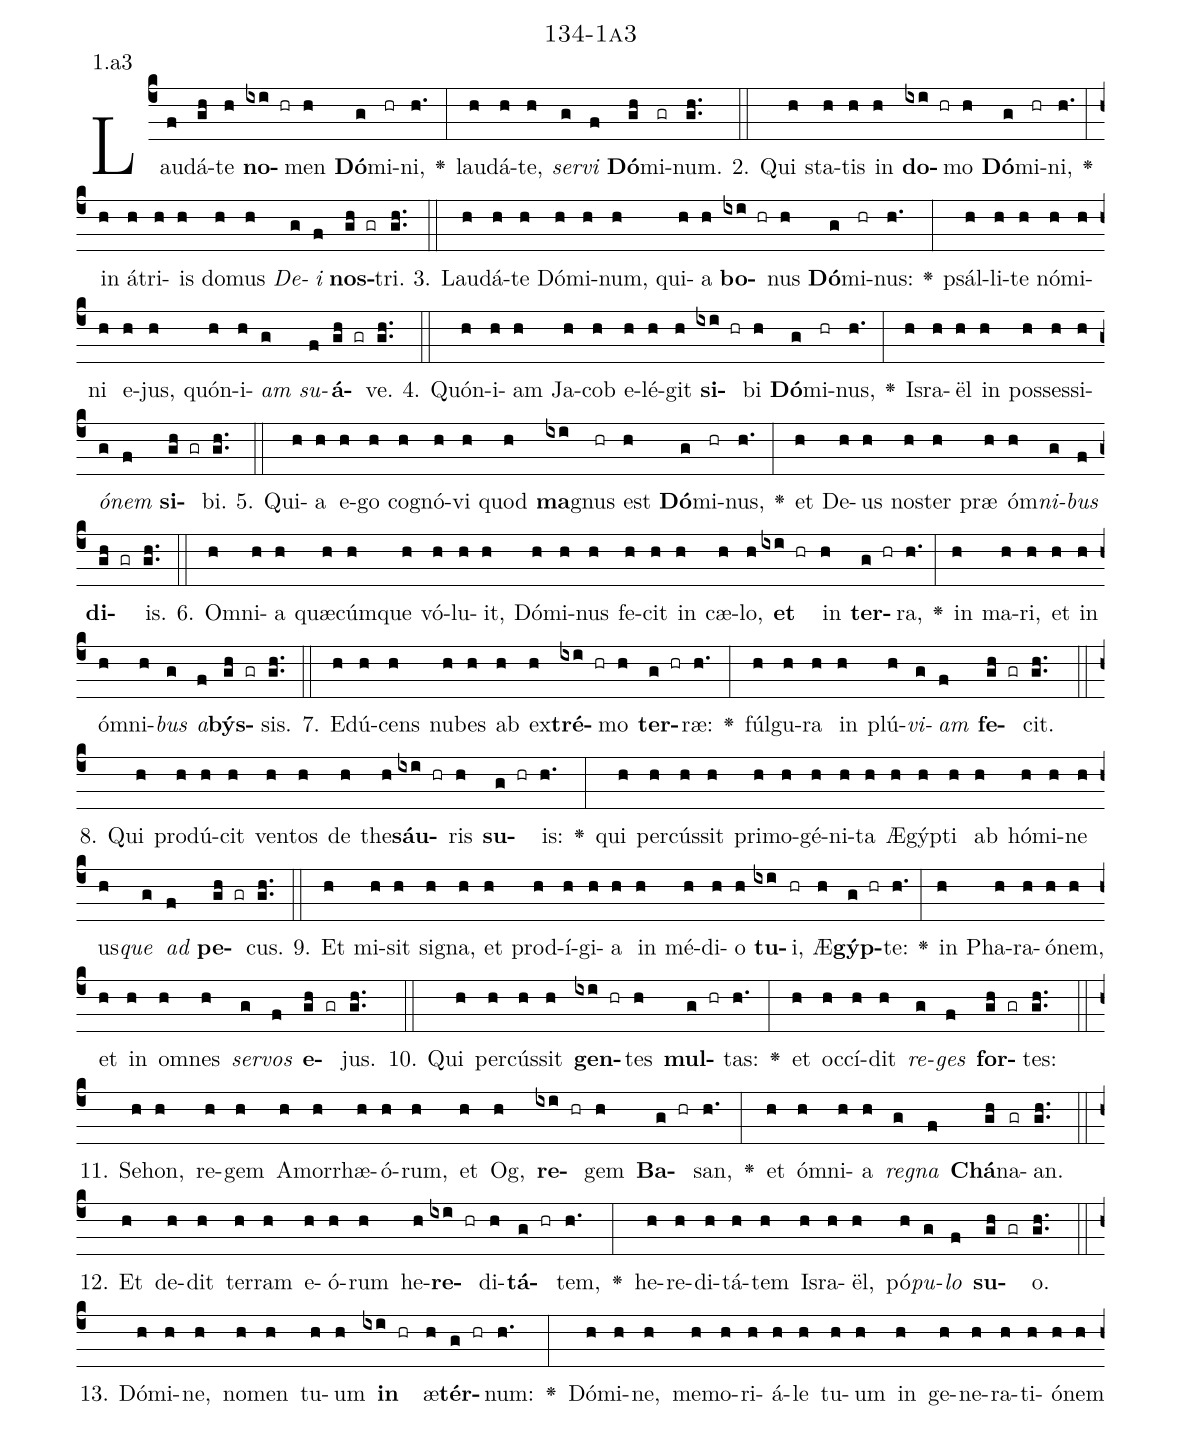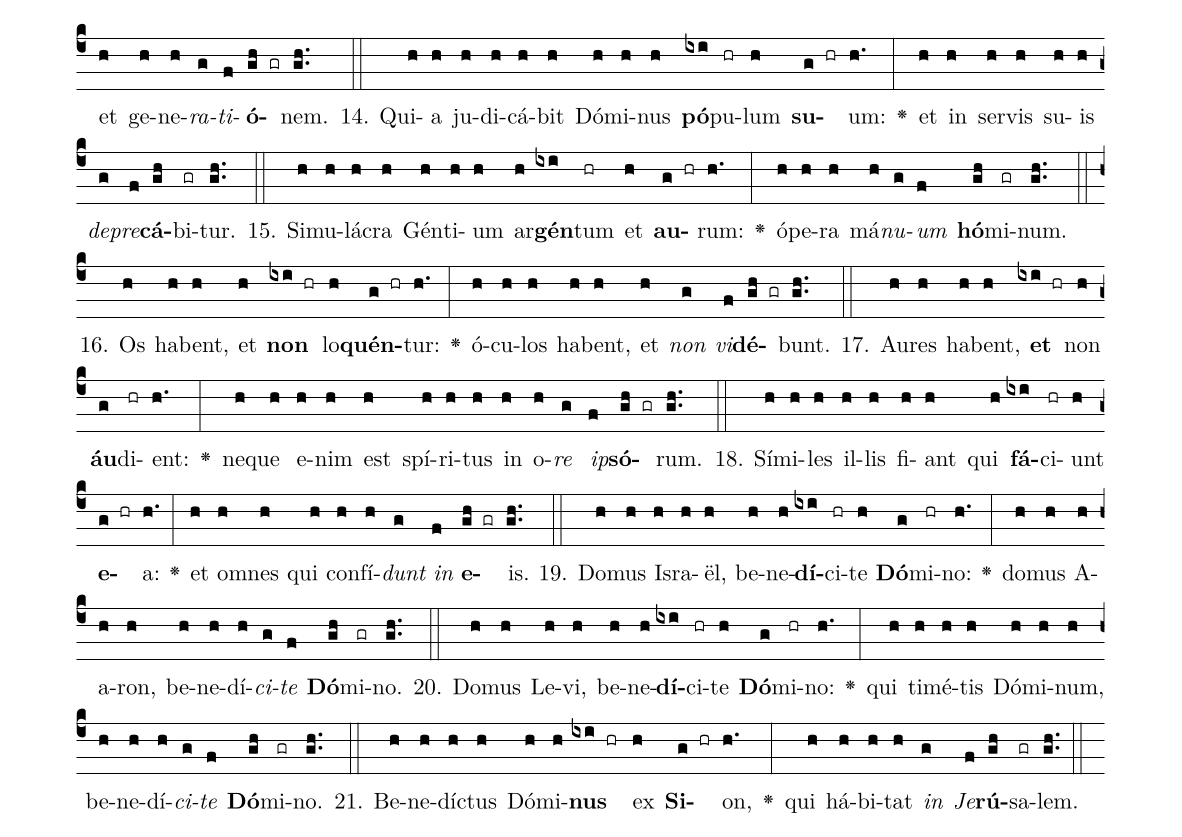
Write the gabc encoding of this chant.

name: 134-1a3;
annotation: 1.a3;
%%
(c4)Lau(f)dá(gh)te(h) <b>no</b>(ixi hr)men(h) <b>Dó</b>(g)mi(hr)ni,(h.) <v>\greheightstar</v>(:) lau(h)dá(h)te,(h) <i>ser</i>(g)<i>vi</i>(f) <b>Dó</b>(gh)mi(gr)num.(gh..) (::)
2. Qui(h) sta(h)tis(h) in(h) <b>do</b>(ixi hr)mo(h) <b>Dó</b>(g)mi(hr)ni,(h.) <v>\greheightstar</v>(:) in(h) á(h)tri(h)is(h) do(h)mus(h) <i>De</i>(g)<i>i</i>(f) <b>nos</b>(gh gr)tri.(gh..) (::)
3. Lau(h)dá(h)te(h) Dó(h)mi(h)num,(h) qui(h)a(h) <b>bo</b>(ixi hr)nus(h) <b>Dó</b>(g)mi(hr)nus:(h.) <v>\greheightstar</v>(:) psál(h)li(h)te(h) nó(h)mi(h)ni(h) e(h)jus,(h) quón(h)i(h)<i>am</i>(g) <i>su</i>(f)<b>á</b>(gh gr)ve.(gh..) (::)
4. Quón(h)i(h)am(h) Ja(h)cob(h) e(h)lé(h)git(h) <b>si</b>(ixi hr)bi(h) <b>Dó</b>(g)mi(hr)nus,(h.) <v>\greheightstar</v>(:) Is(h)ra(h)ël(h) in(h) pos(h)ses(h)si(h)<i>ó</i>(g)<i>nem</i>(f) <b>si</b>(gh gr)bi.(gh..) (::)
5. Qui(h)a(h) e(h)go(h) co(h)gnó(h)vi(h) quod(h) <b>ma</b>(ixi)gnus(hr) est(h) <b>Dó</b>(g)mi(hr)nus,(h.) <v>\greheightstar</v>(:) et(h) De(h)us(h) nos(h)ter(h) præ(h) óm(h)<i>ni</i>(g)<i>bus</i>(f) <b>di</b>(gh gr)is.(gh..) (::)
6. Om(h)ni(h)a(h) quæ(h)cúm(h)que(h) vó(h)lu(h)it,(h) Dó(h)mi(h)nus(h) fe(h)cit(h) in(h) cæ(h)lo,(h) <b>et</b>(ixi hr) in(h) <b>ter</b>(g hr)ra,(h.) <v>\greheightstar</v>(:) in(h) ma(h)ri,(h) et(h) in(h) óm(h)ni(h)<i>bus</i>(g) <i>a</i>(f)<b>býs</b>(gh gr)sis.(gh..) (::)
7. E(h)dú(h)cens(h) nu(h)bes(h) ab(h) ex(h)<b>tré</b>(ixi hr)mo(h) <b>ter</b>(g hr)ræ:(h.) <v>\greheightstar</v>(:) fúl(h)gu(h)ra(h) in(h) plú(h)<i>vi</i>(g)<i>am</i>(f) <b>fe</b>(gh gr)cit.(gh..) (::)
8. Qui(h) pro(h)dú(h)cit(h) ven(h)tos(h) de(h) the(h)<b>sáu</b>(ixi hr)ris(h) <b>su</b>(g hr)is:(h.) <v>\greheightstar</v>(:) qui(h) per(h)cús(h)sit(h) pri(h)mo(h)gé(h)ni(h)ta(h) Æ(h)gýp(h)ti(h) ab(h) hó(h)mi(h)ne(h) us(h)<i>que</i>(g) <i>ad</i>(f) <b>pe</b>(gh gr)cus.(gh..) (::)
9. Et(h) mi(h)sit(h) si(h)gna,(h) et(h) prod(h)í(h)gi(h)a(h) in(h) mé(h)di(h)o(h) <b>tu</b>(ixi)i,(hr) Æ(h)<b>gýp</b>(g hr)te:(h.) <v>\greheightstar</v>(:) in(h) Pha(h)ra(h)ó(h)nem,(h) et(h) in(h) om(h)nes(h) <i>ser</i>(g)<i>vos</i>(f) <b>e</b>(gh gr)jus.(gh..) (::)
10. Qui(h) per(h)cús(h)sit(h) <b>gen</b>(ixi hr)tes(h) <b>mul</b>(g hr)tas:(h.) <v>\greheightstar</v>(:) et(h) oc(h)cí(h)dit(h) <i>re</i>(g)<i>ges</i>(f) <b>for</b>(gh gr)tes:(gh..) (::)
11. Se(h)hon,(h) re(h)gem(h) A(h)mor(h)rhæ(h)ó(h)rum,(h) et(h) Og,(h) <b>re</b>(ixi hr)gem(h) <b>Ba</b>(g hr)san,(h.) <v>\greheightstar</v>(:) et(h) óm(h)ni(h)a(h) <i>re</i>(g)<i>gna</i>(f) <b>Chá</b>(gh)na(gr)an.(gh..) (::)
12. Et(h) de(h)dit(h) ter(h)ram(h) e(h)ó(h)rum(h) he(h)<b>re</b>(ixi hr)di(h)<b>tá</b>(g hr)tem,(h.) <v>\greheightstar</v>(:) he(h)re(h)di(h)tá(h)tem(h) Is(h)ra(h)ël,(h) pó(h)<i>pu</i>(g)<i>lo</i>(f) <b>su</b>(gh gr)o.(gh..) (::)
13. Dó(h)mi(h)ne,(h) no(h)men(h) tu(h)um(h) <b>in</b>(ixi hr) æ(h)<b>tér</b>(g hr)num:(h.) <v>\greheightstar</v>(:) Dó(h)mi(h)ne,(h) me(h)mo(h)ri(h)á(h)le(h) tu(h)um(h) in(h) ge(h)ne(h)ra(h)ti(h)ó(h)nem(h) et(h) ge(h)ne(h)<i>ra</i>(g)<i>ti</i>(f)<b>ó</b>(gh gr)nem.(gh..) (::)
14. Qui(h)a(h) ju(h)di(h)cá(h)bit(h) Dó(h)mi(h)nus(h) <b>pó</b>(ixi)pu(hr)lum(h) <b>su</b>(g hr)um:(h.) <v>\greheightstar</v>(:) et(h) in(h) ser(h)vis(h) su(h)is(h) <i>de</i>(g)<i>pre</i>(f)<b>cá</b>(gh)bi(gr)tur.(gh..) (::)
15. Si(h)mu(h)lá(h)cra(h) Gén(h)ti(h)um(h) ar(h)<b>gén</b>(ixi)tum(hr) et(h) <b>au</b>(g hr)rum:(h.) <v>\greheightstar</v>(:) ó(h)pe(h)ra(h) má(h)<i>nu</i>(g)<i>um</i>(f) <b>hó</b>(gh)mi(gr)num.(gh..) (::)
16. Os(h) ha(h)bent,(h) et(h) <b>non</b>(ixi hr) lo(h)<b>quén</b>(g hr)tur:(h.) <v>\greheightstar</v>(:) ó(h)cu(h)los(h) ha(h)bent,(h) et(h) <i>non</i>(g) <i>vi</i>(f)<b>dé</b>(gh gr)bunt.(gh..) (::)
17. Au(h)res(h) ha(h)bent,(h) <b>et</b>(ixi hr) non(h) <b>áu</b>(g)di(hr)ent:(h.) <v>\greheightstar</v>(:) ne(h)que(h) e(h)nim(h) est(h) spí(h)ri(h)tus(h) in(h) o(h)<i>re</i>(g) <i>ip</i>(f)<b>só</b>(gh gr)rum.(gh..) (::)
18. Sí(h)mi(h)les(h) il(h)lis(h) fi(h)ant(h) qui(h) <b>fá</b>(ixi)ci(hr)unt(h) <b>e</b>(g hr)a:(h.) <v>\greheightstar</v>(:) et(h) om(h)nes(h) qui(h) con(h)fí(h)<i>dunt</i>(g) <i>in</i>(f) <b>e</b>(gh gr)is.(gh..) (::)
19. Do(h)mus(h) Is(h)ra(h)ël,(h) be(h)ne(h)<b>dí</b>(ixi)ci(hr)te(h) <b>Dó</b>(g)mi(hr)no:(h.) <v>\greheightstar</v>(:) do(h)mus(h) A(h)a(h)ron,(h) be(h)ne(h)dí(h)<i>ci</i>(g)<i>te</i>(f) <b>Dó</b>(gh)mi(gr)no.(gh..) (::)
20. Do(h)mus(h) Le(h)vi,(h) be(h)ne(h)<b>dí</b>(ixi)ci(hr)te(h) <b>Dó</b>(g)mi(hr)no:(h.) <v>\greheightstar</v>(:) qui(h) ti(h)mé(h)tis(h) Dó(h)mi(h)num,(h) be(h)ne(h)dí(h)<i>ci</i>(g)<i>te</i>(f) <b>Dó</b>(gh)mi(gr)no.(gh..) (::)
21. Be(h)ne(h)díc(h)tus(h) Dó(h)mi(h)<b>nus</b>(ixi hr) ex(h) <b>Si</b>(g hr)on,(h.) <v>\greheightstar</v>(:) qui(h) há(h)bi(h)tat(h) <i>in</i>(g) <i>Je</i>(f)<b>rú</b>(gh)sa(gr)lem.(gh..) (::)
